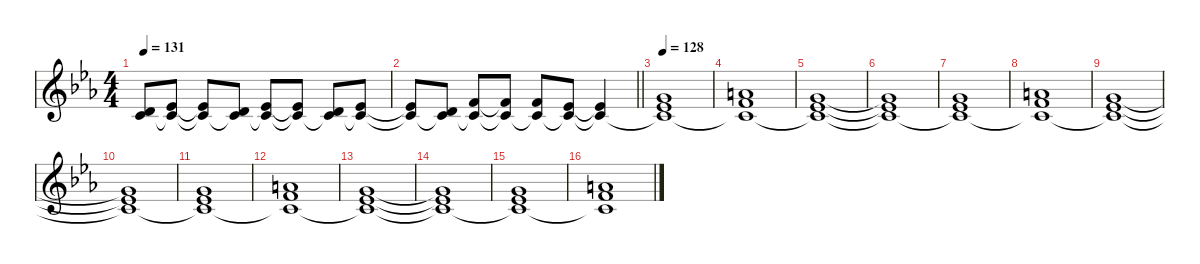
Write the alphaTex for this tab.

\defaultSystemsLayout 4
\hideDynamics
\bracketExtendMode nobrackets
\singleTrackTrackNamePolicy hidden
\multiTrackTrackNamePolicy hidden
\firstSystemTrackNameMode fullname
\firstSystemTrackNameOrientation horizontal
\otherSystemsTrackNameOrientation horizontal
\track ("Synth" "vln.") {instrument stringensemble1}
\staff {score}
\tuning (E4 C4 G3 C3 G2 C2)
\ts (4 4)
\tempo 131
\clef g2
\ks cminor
(2.2{acc forcenatural} 5.3{t acc forcenatural}).8{dy f} (3.2{acc b} 5.3{t acc forcenatural}).8 (3.2{t acc b} 5.3{t acc forcenatural}).8 (2.2{acc forcenatural} 5.3{t acc forcenatural}).8 (3.2{acc b} 5.3{t acc forcenatural}).8 (3.2{t acc b} 5.3{t acc forcenatural}).8 (2.2{acc forcenatural} 5.3{t acc forcenatural}).8 (3.2{acc b} 5.3{t acc forcenatural}).8 |
\barLineRight lightlight
(3.2{t acc b} 5.3{t acc forcenatural}).8 (2.2{acc forcenatural} 5.3{t acc forcenatural}).8 (1.1{acc forcenatural} 5.3{t acc forcenatural}).8 (1.1{t acc forcenatural} 5.3{t acc forcenatural}).8 (1.1{acc forcenatural} 5.3{t acc forcenatural}).8 (3.2{acc b} 5.3{t acc forcenatural}).8 (3.2{t acc b} 5.3{t acc forcenatural}).4 |
\tempo 128
(3.1{acc forcenatural} 3.2{acc b} 5.3{t acc forcenatural}).1 |
(5.1{acc forcenatural} 5.2{acc forcenatural} 5.3{t acc forcenatural}).1 |
(3.1{acc forcenatural} 3.2{acc b} 5.3{t acc forcenatural}).1 |
(3.1{t acc forcenatural} 3.2{t acc b} 5.3{t acc forcenatural}).1 |
(3.1{acc forcenatural} 3.2{acc b} 5.3{t acc forcenatural}).1 |
(5.1{acc forcenatural} 5.2{acc forcenatural} 5.3{t acc forcenatural}).1 |
(3.1{acc forcenatural} 3.2{acc b} 5.3{t acc forcenatural}).1 |
(3.1{t acc forcenatural} 3.2{t acc b} 5.3{t acc forcenatural}).1 |
(3.1{acc forcenatural} 3.2{acc b} 5.3{t acc forcenatural}).1 |
(5.1{acc forcenatural} 5.2{acc forcenatural} 5.3{t acc forcenatural}).1 |
(3.1{acc forcenatural} 3.2{acc b} 5.3{t acc forcenatural}).1 |
(3.1{t acc forcenatural} 3.2{t acc b} 5.3{t acc forcenatural}).1 |
(3.1{acc forcenatural} 3.2{acc b} 5.3{t acc forcenatural}).1 |
(5.1{acc forcenatural} 5.2{acc forcenatural} 5.3{t acc forcenatural}).1
